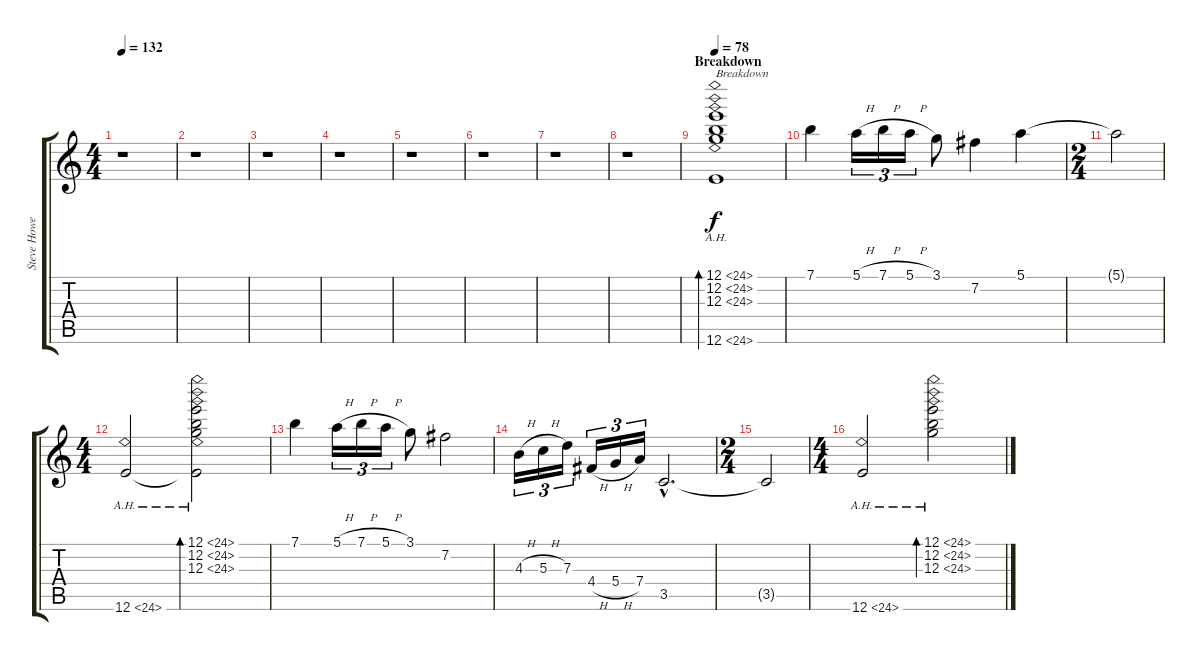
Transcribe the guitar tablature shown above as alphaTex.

\track ("Steve Howe 1" "Steve Howe") {instrument acousticguitarnylon}
\staff {score tabs}
\tuning (E4 B3 G3 D3 A2 E2) {hide}
\ts (4 4)
\tempo 132
\clef g2
\ks c
r.1{dy f} |
r.1 |
r.1 |
r.1 |
r.1 |
r.1 |
r.1 |
r.1 |
\section ("" "Breakdown")
\tempo 78
(12.1{ah 12} 12.2{ah 12} 12.3{ah 12} 12.6{ah 12}).1{bd 240 txt "Breakdown" instrument acousticguitarnylon} |
7.1.4 5.1{h}.16{tu (3 2)} 7.1{h}.16{tu (3 2)} 5.1{h}.16{tu (3 2)} 3.1.8 7.2.4 5.1.4 |
\ts (2 4)
5.1{t}.2 |
\ts (4 4)
12.6{ah 12}.2 (12.1{ah 12} 12.2{ah 12} 12.3{ah 12} 12.6{ah 12 t}).2{bd 240} |
7.1.4 5.1{h}.16{tu (3 2)} 7.1{h}.16{tu (3 2)} 5.1{h}.16{tu (3 2)} 3.1.8 7.2.2 |
4.3{h}.16{tu (3 2)} 5.3{h}.16{tu (3 2)} 7.3.16{tu (3 2)} 4.4{h}.16{tu (3 2)} 5.4{h}.16{tu (3 2)} 7.4.16{tu (3 2)} 3.5{hac}.2{d} |
\ts (2 4)
3.5{t}.2 |
\ts (4 4)
12.6{ah 12}.2 (12.1{ah 12} 12.2{ah 12} 12.3{ah 12}).2{bd 240}
